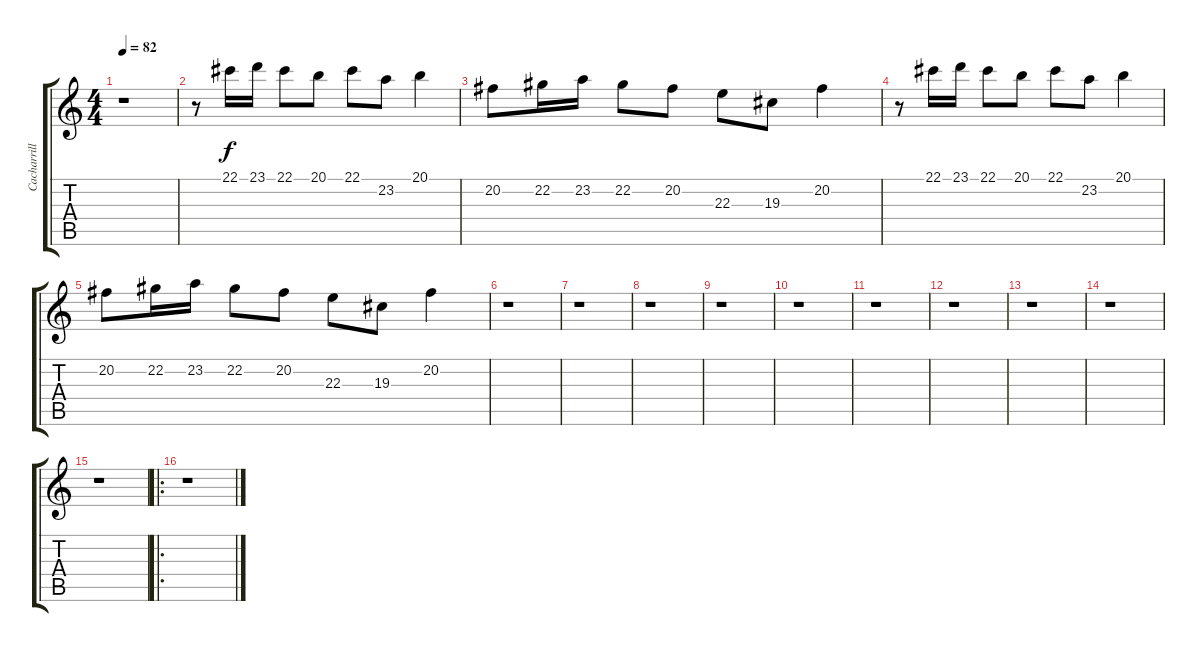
\track ("Cacharrillo" "Cacharrill") {instrument glockenspiel}
\staff {score tabs}
\tuning (Eb4 Bb3 Gb3 Db3 Ab2 Eb2) {hide}
\ts (4 4)
\tempo 82
\clef g2
\ks c
r.1{dy f} |
r.8 22.1.16 23.1.16 22.1.8 20.1.8 22.1.8 23.2.8 20.1.4 |
20.2.8 22.2.16 23.2.16 22.2.8 20.2.8 22.3.8 19.3.8 20.2.4 |
r.8 22.1.16 23.1.16 22.1.8 20.1.8 22.1.8 23.2.8 20.1.4 |
20.2.8 22.2.16 23.2.16 22.2.8 20.2.8 22.3.8 19.3.8 20.2.4 |
r.1 |
r.1 |
r.1 |
r.1 |
r.1 |
r.1 |
r.1 |
r.1 |
r.1 |
r.1 |
\ro
r.1
